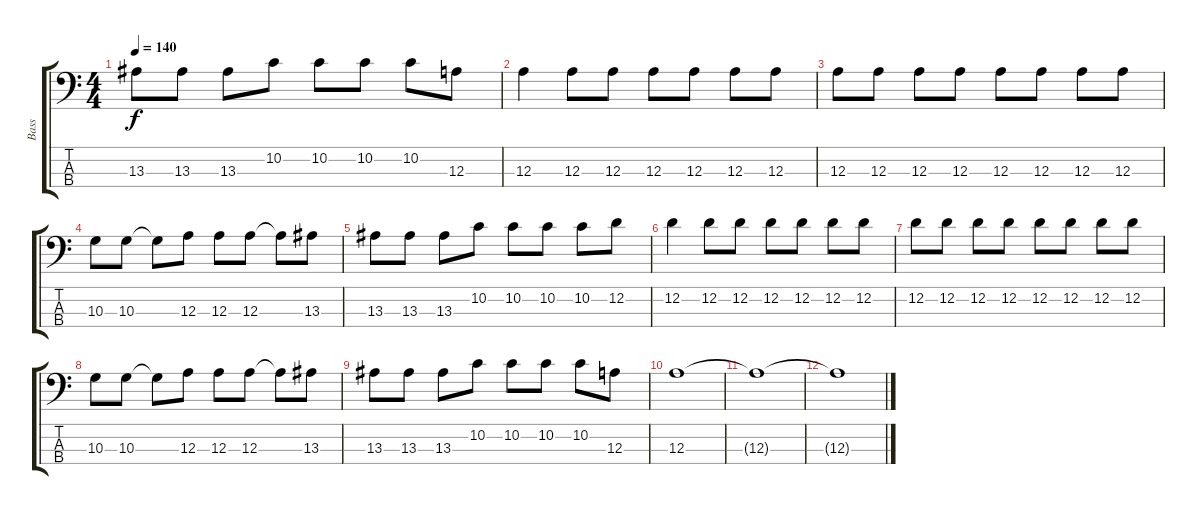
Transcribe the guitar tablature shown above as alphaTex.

\track ("Bass" "Bass") {instrument electricbassfinger}
\staff {score tabs}
\tuning (G2 D2 A1 E1) {hide}
\ts (4 4)
\tempo 140
\clef f4
\ks c
13.3.8{dy f} 13.3.8 13.3.8 10.2.8 10.2.8 10.2.8 10.2.8 12.3.8 |
12.3.4 12.3.8 12.3.8 12.3.8 12.3.8 12.3.8 12.3.8 |
12.3.8 12.3.8 12.3.8 12.3.8 12.3.8 12.3.8 12.3.8 12.3.8 |
10.3.8 10.3.8 10.3{t}.8 12.3.8 12.3.8 12.3.8 12.3{t}.8 13.3.8 |
13.3.8 13.3.8 13.3.8 10.2.8 10.2.8 10.2.8 10.2.8 12.2.8 |
12.2.4 12.2.8 12.2.8 12.2.8 12.2.8 12.2.8 12.2.8 |
12.2.8 12.2.8 12.2.8 12.2.8 12.2.8 12.2.8 12.2.8 12.2.8 |
10.3.8 10.3.8 10.3{t}.8 12.3.8 12.3.8 12.3.8 12.3{t}.8 13.3.8 |
13.3.8 13.3.8 13.3.8 10.2.8 10.2.8 10.2.8 10.2.8 12.3.8 |
12.3.1 |
12.3{t}.1 |
12.3{t}.1
